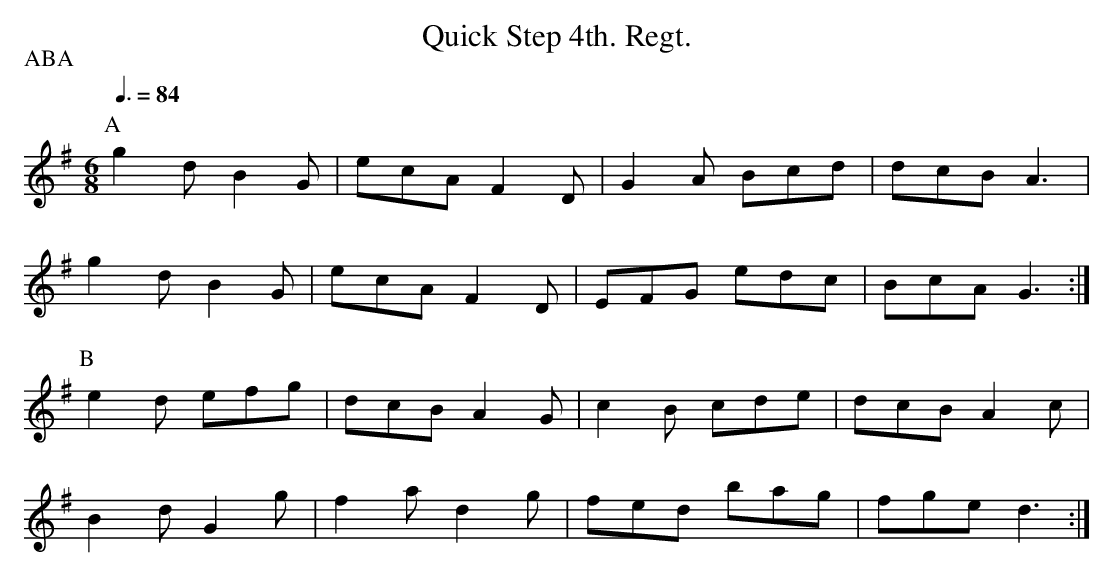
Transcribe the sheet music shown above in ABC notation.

X:1
T:Quick Step 4th. Regt.
M:6/8
L:1/8
Q:3/8=84
P:ABA % Aird prints a da capo
K:G major
P:A
g2d B2G|ecA F2D|G2A Bcd|dcB A3 |
g2d B2G|ecA F2D|EFG edc|BcA G3:|
P:B
e2d efg|dcB A2G|c2B cde|dcB A2c|
B2d G2g|f2a d2g|fed bag|fge d3:|
